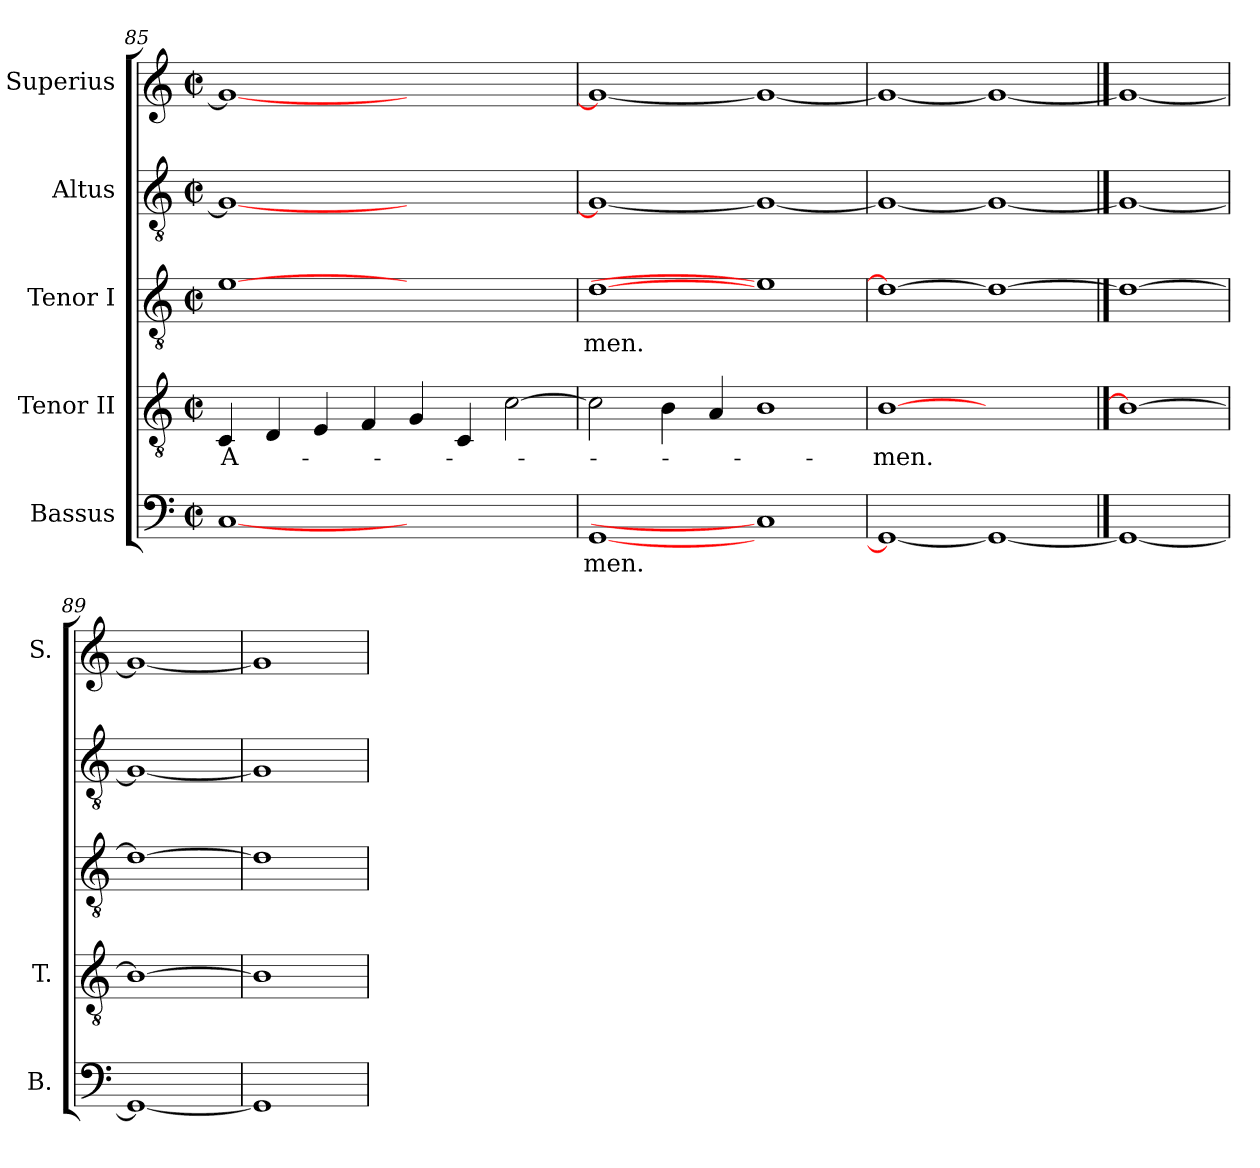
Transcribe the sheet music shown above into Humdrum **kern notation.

**kern	**text	**kern	**text	**kern	**text	**kern	**kern
*part5	*part5	*part4	*part4	*part3	*part3	*part2	*part1
*staff5	*staff5	*staff4	*staff4	*staff3	*staff3	*staff2	*staff1
*I"Bassus	*	*I"Tenor II	*	*I"Tenor I	*	*I"Altus	*I"Superius
*I'B.	*	*I'T.	*	*	*	*	*I'S.
*clefF4	*	*clefGv2	*	*clefGv2	*	*clefGv2	*clefG2
*	*	*ITrd7c12	*	*ITrd7c12	*	*ITrd7c12	*
*k[]	*	*k[]	*	*k[]	*	*k[]	*k[]
*C:	*	*C:	*	*C:	*	*C:	*C:
*M2/2	*	*M2/2	*	*M2/2	*	*M2/2	*M2/2
*met(c|)	*	*met(c|)	*	*met(c|)	*	*met(c|)	*met(c|)
=85	=85	=85	=85	=85	=85	=85	=85
!	!	!	!LO:LY:b:color=#000000	!	!	!	!
[1Ci	.	4CCi/	A-	[1Ei	.	1GGi_<	1gi_<
.	.	4DDi/	.	.	.	.	.
.	.	4EEi/	.	.	.	.	.
.	.	4FFi/	.	.	.	.	.
1ryy	.	4GGi/	.	1ryy	.	1ryy	1ryy
.	.	4CCi/	.	.	.	.	.
.	.	[>2Ci\	.	.	.	.	.
=86	=86	=86	=86	=86	=86	=86	=86
!	!LO:LY:b:color=#000000	!	!	!	!	!	!
!	!	!	!	!	!LO:LY:b:color=#000000	!	!
[<1GGi	-men.	2Ci\]	.	[>1Di	-men.	1GGi_<	1gi_<
.	.	4BBi\	.	.	.	.	.
.	.	4AAi/	.	.	.	.	.
1Ci]	.	1BBi	.	1Ei]	.	1GGi_	1gi_
=87	=87	=87	=87	=87	=87	=87	=87
!	!	!	!LO:LY:b:color=#000000	!	!	!	!
1GGi_<	.	[1BBi	-men.	1Di_>	.	1GGi_<	1gi_<
1GGi_	.	1ryy	.	1Di_	.	1GGi_	1gi_
==88	==88	==88	==88	==88	==88	==88	==88
1GGi_	.	1BBi_	.	1Di_	.	1GGi_	1gi_
=89	=89	=89	=89	=89	=89	=89	=89
1GGi_	.	1BBi_	.	1Di_	.	1GGi_	1gi_
=90	=90	=90	=90	=90	=90	=90	=90
1GGi]	.	1BBi]	.	1Di]	.	1GGi]	1gi]
=	=	=	=	=	=	=	=
*-	*-	*-	*-	*-	*-	*-	*-
